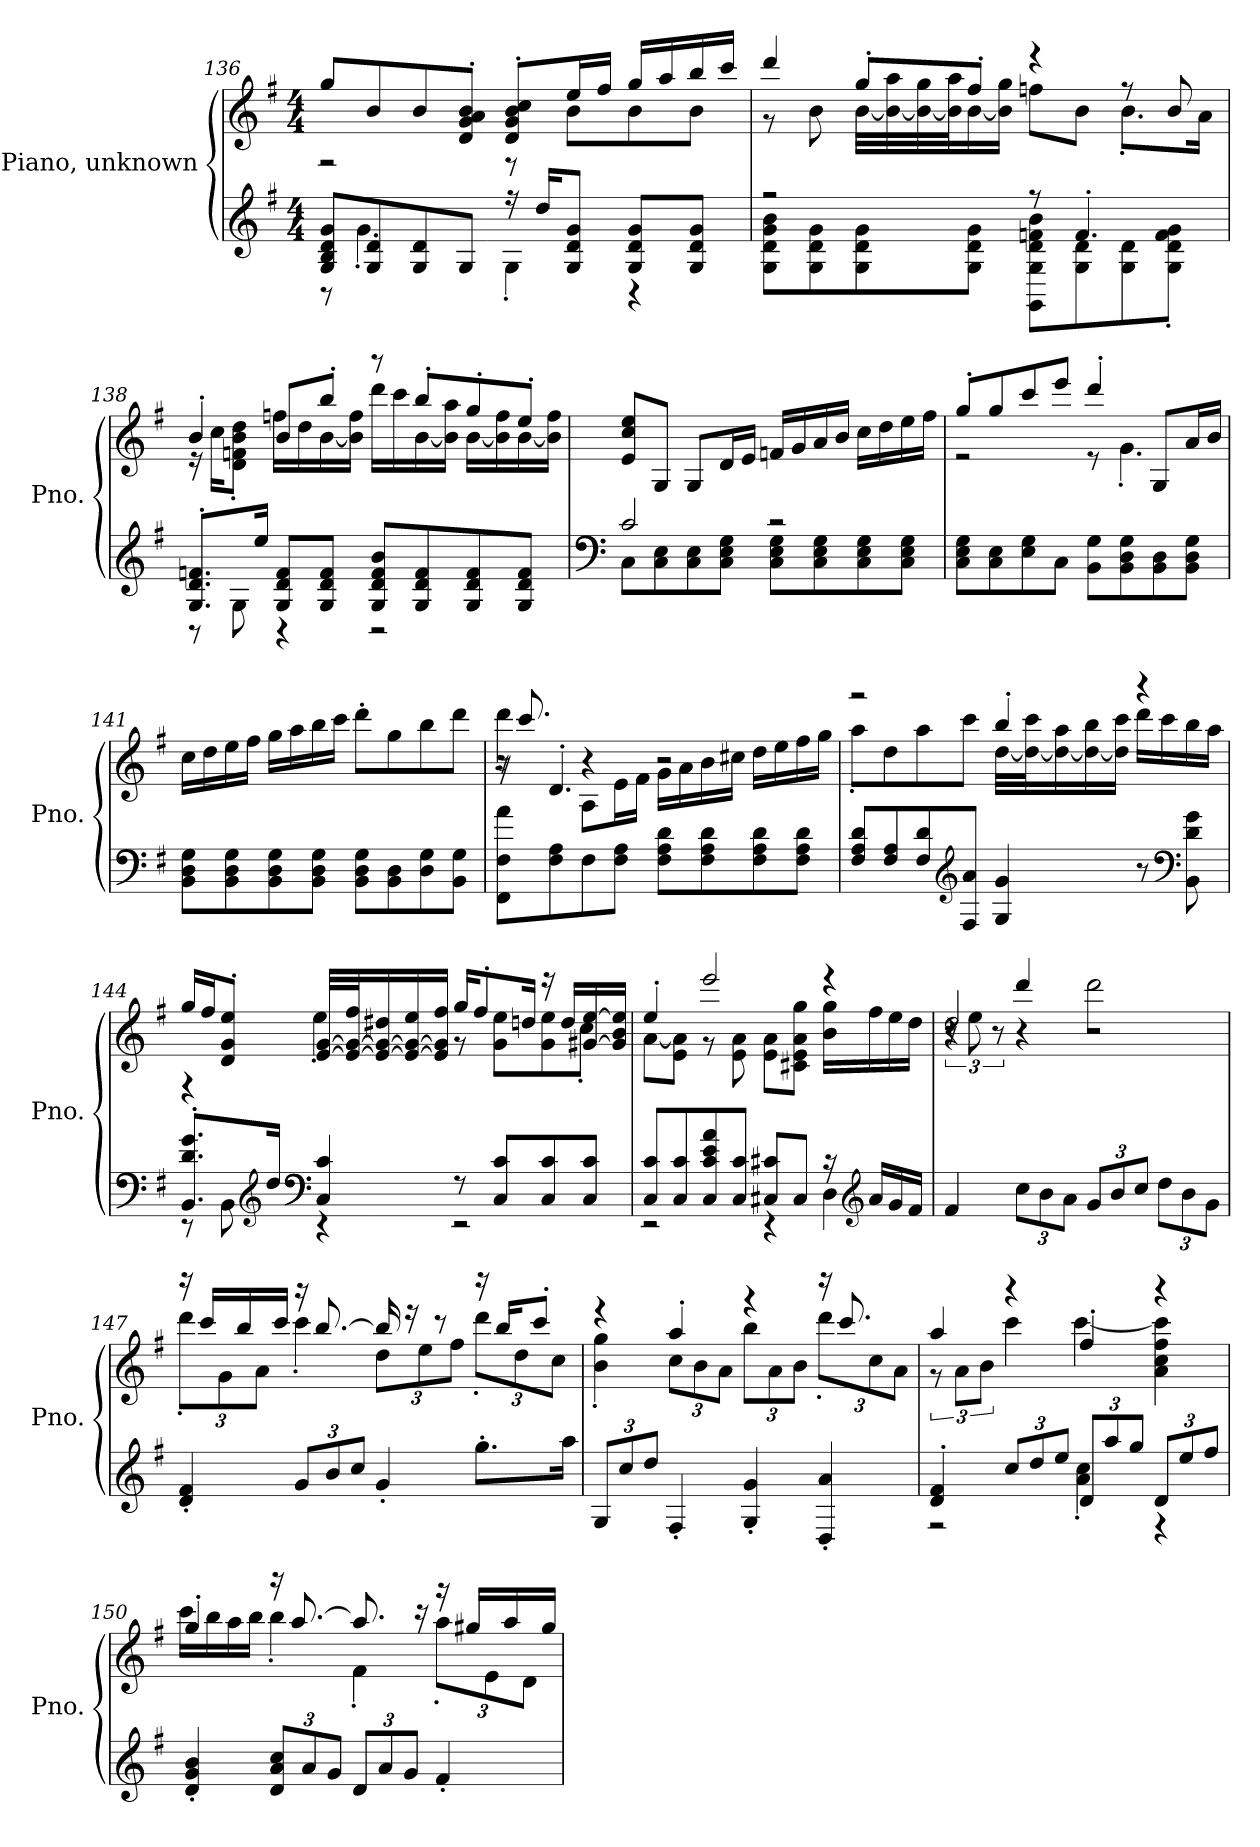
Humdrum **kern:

**kern	**kern
*part1	*part1
*staff2	*staff1
*I"Piano, unknown	*
*I'Pno.	*
!!LO:LB:g=z
*clefG2	*clefG2
*k[f#]	*k[f#]
*M4/4	*M4/4
=136	=136
*^	*^
8G/ 8B/ 8d/ 8g/L	8r	8gg/L	2r
8G/ 8d/	4.g'\	8b/	.
8G/ 8d/	.	8b/	.
8G/J	.	8d/' 8g/' 8a/' 8b/'J	.
16r	4G'\	8d/' 8g/' 8b/' 8cc/'L	8r
16dd/KL	.	.	.
8G/ 8d/ 8g/J	.	16ee/L	8b\L
.	.	16ff#/JJ	.
8G/ 8d/ 8g/L	4r	16gg/LL	8b\
.	.	16aa/	.
8G/ 8d/ 8g/J	.	16bb/	8b\J
.	.	16ccc/JJ	.
=137	=137	=137	=137
2r	8G\ 8d\ 8g\ 8b\L	4ddd/	8r
.	8G\ 8d\ 8g\	.	8b\
.	8G\ 8d\ 8g\	8gg'/L	[32b\LLL
.	.	.	32b\_ 32aa\
.	.	.	32b\_ 32gg\
.	.	.	32b\] 32aa\J
.	8G\ 8d\ 8g\J	8ff#'/J	[16b\
.	.	.	16b\] 16gg\JJ
8r	8GG\ 8G\ 8d\ 8fn\ 8b\L	4r	8ffn\L
4.f'/	8G\ 8d\	.	8b\J
.	8G\ 8d\	8r	8.b'\L
.	8G\' 8d\' 8f\' 8g\'J	8b/	.
.	.	.	16a\Jk
!!LO:PB:g=z	!!
=138	=138	=138	=138
8.G/' 8.d/' 8.fn/'L	8r	4b'/	16r
.	.	.	16cc\KL
.	8G\	.	8d\' 8fn\' 8b\' 8dd\'J
16ee/Jk	.	.	.
8G/ 8d/ 8f/L	4r	8b/L	16ffn\LL
.	.	.	16dd\
8G/ 8d/ 8f/J	.	8bb'/J	[16b\
.	.	.	16b\] 16ff\JJ
8G/ 8d/ 8f/ 8b/L	2r	8r	16ddd\LL
.	.	.	16ccc\
8G/ 8d/ 8f/	.	8bb'/L	[16b\
.	.	.	16b\] 16aa\JJ
8G/ 8d/ 8f/	.	8gg'/	[16b\LL
.	.	.	16b\] 16ff\
8G/ 8d/ 8f/J	.	8ee'/J	[16b\
.	.	.	16b\] 16ff\JJ
*	*	*v	*v
=139	=139	=139
*clefF4	*	*
2c/	8C\L	8e/ 8cc/ 8ee/L
.	8C\ 8E\	8G/J
.	8C\ 8E\	8G/L
.	8C\ 8E\ 8G\J	16d/L
.	.	16e/JJ
2r	8C\ 8E\ 8G\L	16fn/LL
.	.	16g/
.	8C\ 8E\ 8G\	16a/
.	.	16b/JJ
.	8C\ 8E\ 8G\	16cc\LL
.	.	16dd\
.	8C\ 8E\ 8G\J	16ee\
.	.	16ff#\JJ
*v	*v	*
!!LO:LB:g=z
=140	=140
*	*^
8C\ 8E\ 8G\L	8gg'/L	2r
8C\ 8E\	8gg/	.
8E\ 8G\	8ccc/	.
8C\J	8eee/J	.
8BB\ 8G\L	4ddd'/	8r
8BB\ 8D\ 8G\	.	4.g'\
8BB\ 8D\	8G/L	.
8BB\ 8D\ 8G\J	16a/L	.
.	16b/JJ	.
*	*v	*v
=141	=141
8BB\ 8D\ 8G\L	16cc\LL
.	16dd\
8BB\ 8D\ 8G\	16ee\
.	16ff#\JJ
8BB\ 8D\ 8G\	16gg\LL
.	16aa\
8BB\ 8D\ 8G\J	16bb\
.	16ccc\JJ
8BB\ 8D\ 8G\L	8ddd'\L
8BB\ 8D\	8gg\
8D\ 8G\	8bb\
8BB\ 8G\J	8ddd\J
=142	=142
*	*^
*	*	*^
8FF#\ 8F#\ 8a\L	16r	4ddd'\	8r
.	8.ccc/	.	.
8F#\ 8A\	.	.	4.d'/
8F#\	4r	8A\L	.
8F#\ 8A\J	.	16e\L	.
.	.	16f#\JJ	.
8F#\ 8A\ 8d\L	2r	16g\LL	2r
.	.	16a\	.
8F#\ 8A\ 8d\	.	16b\	.
.	.	16cc#X\JJ	.
8F#\ 8A\ 8d\	.	16dd\LL	.
.	.	16ee\	.
8F#\ 8A\ 8d\J	.	16ff#\	.
.	.	16gg\JJ	.
*	*	*v	*v
!!LO:LB:g=z
=143	=143	=143
8F#/ 8A/ 8d/L	2r	8aa'\L
8F#/ 8A/	.	8dd\
8F#/ 8d/	.	8aa\
*clefG2	*	*
8F#/ 8a/J	.	8ccc\J
4G/ 4g/	4bb'/	[32dd\LLL
.	.	32dd\_ 32ccc\J
.	.	16dd\_ 16aa\
.	.	16dd\_ 16bb\
.	.	16dd\] 16ccc\JJ
8r	4r	16ddd\LL
.	.	16ccc\
*clefF4	*	*
8BB\ 8d\ 8g\	.	16bb\
.	.	16aa\JJ
!!LO:LB:g=z	!!
=144	=144	=144
*^	*	*
8.BB/' 8.d/' 8.g/'L	8r	16gg/LL	4r
.	.	16ff#/J	.
.	8BB\	8d/' 8g/' 8ee/'J	.
*clefG2	*	*	*
16dd/Jk	.	.	.
*clefF4	*	*	*
4C/ 4c/	4r	[32e/ [32g/LLL	4ee'\
.	.	32e/_ 32g/_ 32ff#/J	.
.	.	16e/_ 16g/_ 16dd#X/	.
.	.	16e/_ 16g/_ 16ee/	.
.	.	16e/] 16g/] 16ff#/JJ	.
8r	2r	16gg/KL	8r
.	.	8ff#'/	.
8C/ 8c/L	.	.	8g\ 8ee\L
.	.	16ddn/Jk	.
8C/ 8c/	.	16r	8g\ 8ee\
.	.	16dd/LL	.
8C/ 8c/J	.	[16g#X/ [16ee/	8cc'\J
.	.	16g#/] 16b/ 16ee/]JJ	.
=145	=145	=145	=145
8C/ 8c/L	2r	4ee'/	[8a\L
8C/ 8c/	.	.	8e\ 8a\]J
8C/ 8c/ 8e/ 8a/	.	2eee/	8r
8C/ 8c/J	.	.	8e\ 8a\
8C#X/ 8c#X/L	4r	.	8e\ 8a\L
8C#/J	.	.	8c#X\ 8e\ 8a\ 8gg\J
16r	4D\	4r	16b\ 16gg\LL
*clefG2	*	*	*
16a/LL	.	.	16ff#\
16g/	.	.	16ee\
16f#/JJ	.	.	16dd\JJ
*v	*v	*	*
!!LO:LB:g=z
=146	=146	=146
*	*	*^
4f#/	4r	12r	2dd/
.	.	12ee\	.
.	.	12r	.
*Xbrackettup	*	*	*
12cc\L	4ddd/	4r	.
12b\	.	.	.
12a\J	.	.	.
12g/L	2r	2ddd\	2r
12b/	.	.	.
12cc/J	.	.	.
12dd\L	.	.	.
12b\	.	.	.
12g\J	.	.	.
*	*	*v	*v
=147	=147	=147
*	*	*Xbrackettup
4d/' 4f#/'	16r	12ddd'\L
.	16ccc/LL	.
.	.	12g\
.	16bb/	.
.	.	12a\J
.	16ccc/JJ	.
12g/L	16r	4ccc'\
.	[8.bb/	.
12b/	.	.
12cc/J	.	.
4g'/	16bb/]	12dd\L
.	16r	.
.	.	12ee\
.	8r	.
.	.	12ff#\J
8.gg'\L	16r	12ddd'\L
.	16bb/KL	.
.	.	12dd\
.	8ccc'/J	.
.	.	12cc\J
16aa\Jk	.	.
!!LO:LB:g=z	!!
=148	=148	=148
12G/L	4r	4b\' 4gg\'
12cc/	.	.
12dd/J	.	.
4F#'/	4aa'/	12cc\L
.	.	12b\
.	.	12a\J
4G/' 4g/'	4r	12bb\L
.	.	12a\
.	.	12b\J
4D/' 4a/'	16r	12ddd'\L
.	8.ccc/	.
.	.	12cc\
.	.	12a\J
=149	=149	=149
*^	*	*
*	*	*	*brackettup
4d/' 4f#/'	2r	4aa/	12r
.	.	.	12a\L
.	.	.	12b\J
12cc/L	.	4r	4ccc\
12dd/	.	.	.
12ee/J	.	.	.
12d/L	4a\' 4cc\'	4ff#'/	[4ccc\
12aa/	.	.	.
12gg/J	.	.	.
12d/L	4r	4r	4a\ 4cc\ 4ff#\ 4ccc\]
12ee/	.	.	.
12ff#/J	.	.	.
*v	*v	*	*
=150	=150	=150
4d/' 4g/' 4b/'	4gg'/	16ccc\LL
.	.	16bb\
.	.	16aa\
.	.	16bb\JJ
12d/ 12a/ 12cc/L	16r	4bb'\
.	[8.aa/	.
12a/	.	.
12g/J	.	.
12d/L	8.aa/]	4f#'\
12a/	.	.
12g/J	.	.
.	16r	.
*	*	*Xbrackettup
4f#'/	16r	12aa'\L
.	16gg#X/LL	.
.	.	12e\
.	16aa/	.
.	.	12d\J
.	16gg#/JJ	.
*	*v	*v
=	=
*-	*-
